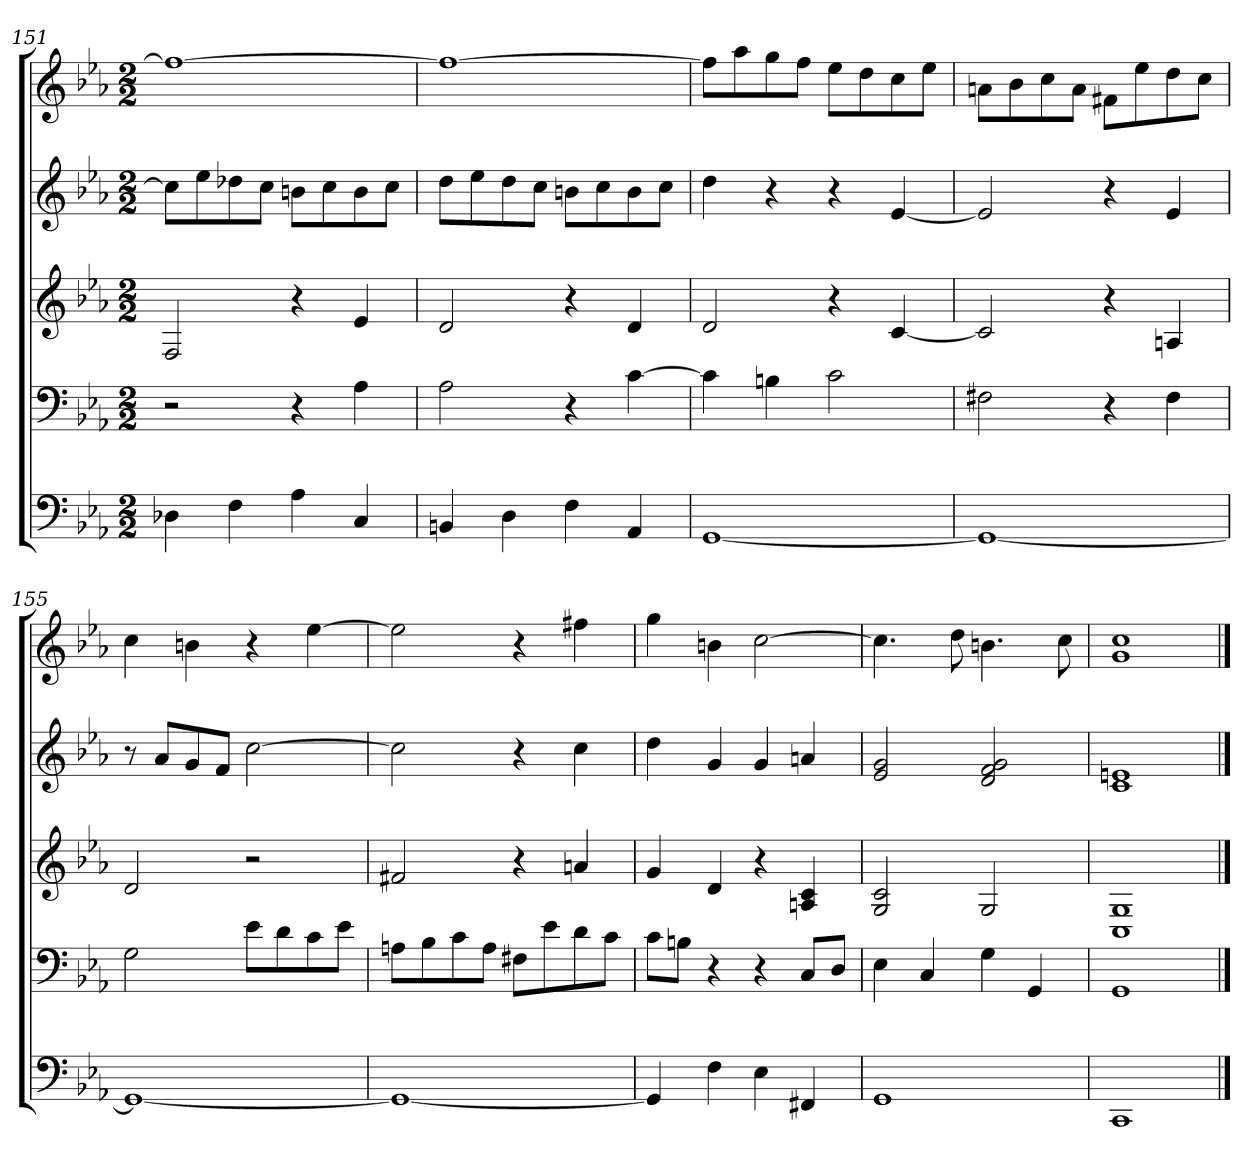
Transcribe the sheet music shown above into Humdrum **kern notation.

**kern	**kern	**kern	**kern	**kern
*part5	*part4	*part3	*part2	*part1
*staff5	*staff4	*staff3	*staff2	*staff1
*k[b-e-a-]	*k[b-e-a-]	*k[b-e-a-]	*k[b-e-a-]	*k[b-e-a-]
*M2/2	*M2/2	*M2/2	*M2/2	*M2/2
=151	=151	=151	=151	=151
4D-X	2r	2F	8ccL]	1ff_
.	.	.	8ee-	.
4F	.	.	8dd-X	.
.	.	.	8ccJ	.
4A-	4r	4r	8bnL	.
.	.	.	8cc	.
4C	4A-	4e-	8b	.
.	.	.	8ccJ	.
=152	=152	=152	=152	=152
4BBn	2A-	2d	8ddL	1ff_
.	.	.	8ee-	.
4D	.	.	8dd	.
.	.	.	8ccJ	.
4F	4r	4r	8bnL	.
.	.	.	8cc	.
4AA-	[4c	4d	8b	.
.	.	.	8ccJ	.
=153	=153	=153	=153	=153
[1GG	4c]	2d	4dd	8ffL]
.	.	.	.	8aa-
.	4Bn	.	4r	8gg
.	.	.	.	8ffJ
.	2c	4r	4r	8ee-L
.	.	.	.	8dd
.	.	[4c	[4e-	8cc
.	.	.	.	8ee-J
=154	=154	=154	=154	=154
1GG_	2F#X	2c]	2e-]	8anL
.	.	.	.	8b-
.	.	.	.	8cc
.	.	.	.	8aJ
.	4r	4r	4r	8f#XL
.	.	.	.	8ee-
.	4F#	4An	4e-	8dd
.	.	.	.	8ccJ
=155	=155	=155	=155	=155
1GG_	2G	2d	8r	4cc
.	.	.	8a-L	.
.	.	.	8g	4bn
.	.	.	8fJ	.
.	8e-L	2r	[2cc	4r
.	8d	.	.	.
.	8c	.	.	[4ee-
.	8e-J	.	.	.
=156	=156	=156	=156	=156
1GG_	8AnL	2f#X	2cc]	2ee-]
.	8B-	.	.	.
.	8c	.	.	.
.	8AJ	.	.	.
.	8F#XL	4r	4r	4r
.	8e-	.	.	.
.	8d	4an	4cc	4ff#X
.	8cJ	.	.	.
=157	=157	=157	=157	=157
4GG]	8cL	4g	4dd	4gg
.	8BnJ	.	.	.
4F	4r	4d	4g	4bn
4E-	4r	4r	4g	[2cc
4FF#X	8CL	4An 4c	4an	.
.	8DJ	.	.	.
=158	=158	=158	=158	=158
1GG	4E-	2G 2c	2e- 2g	4.cc]
.	4C	.	.	.
.	.	.	.	8dd
.	4G	2G	2d 2f 2g	4.bn
.	4GG	.	.	.
.	.	.	.	8cc
=159	=159	=159	=159	=159
1CC	1GG	1C 1G	1c 1en	1g 1cc
==	==	==	==	==
*-	*-	*-	*-	*-
